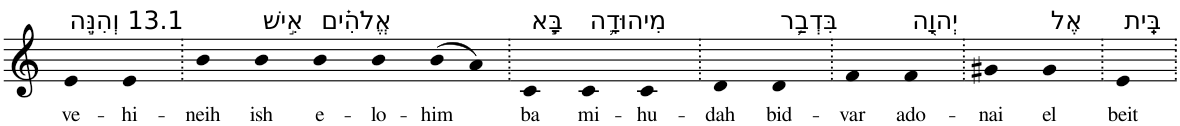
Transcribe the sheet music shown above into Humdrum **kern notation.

**kern	**text
*part1	*part1
*staff1	*staff1
*I"Piano	*
*I'Pno	*
*clefG2	*
*k[]	*
=1	=1
!LO:TX:a:t=13.1 וְהִנֵּ֣ה	!
!	!LO:LY:b
4e	ve-
!	!LO:LY:b
4e	-hi-
=2.	=2.
!	!LO:LY:b
4b	-neih
!LO:TX:a:t=אִ֣ישׁ	!
!	!LO:LY:b
4b	ish
!LO:TX:a:t=אֱלֹהִ֗ים	!
!	!LO:LY:b
4b	e-
!	!LO:LY:b
4b	-lo-
!	!LO:LY:b
(>8b	-him
8a)	.
=3.	=3.
!LO:TX:a:t=בָּ֧א	!
!	!LO:LY:b
4c	ba
!LO:TX:a:t=מִיהוּדָ֛ה	!
!	!LO:LY:b
4c	mi-
!	!LO:LY:b
4c	-hu-
=4.	=4.
!	!LO:LY:b
4d	-dah
!LO:TX:a:t=בִּדְבַ֥ר	!
!	!LO:LY:b
4d	bid-
=5.	=5.
!	!LO:LY:b
4f	-var
!LO:TX:a:t=יְהוָ֖ה	!
!	!LO:LY:b
4f	ado-
=6.	=6.
!	!LO:LY:b
4g#X	-nai
!LO:TX:a:t=אֶל	!
!	!LO:LY:b
4g#	el
=7.	=7.
!LO:TX:a:t=בֵּֽית	!
!	!LO:LY:b
4e	beit
=.	=.
*-	*-
